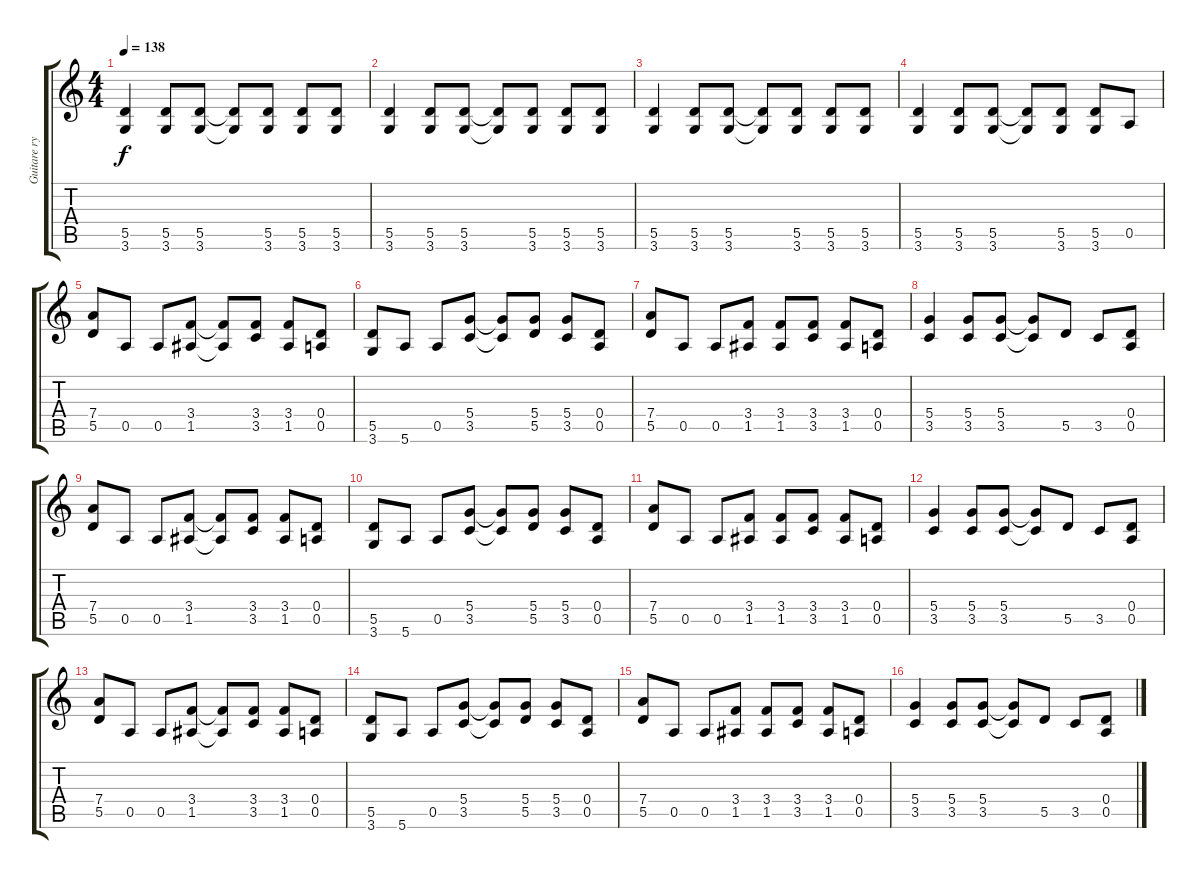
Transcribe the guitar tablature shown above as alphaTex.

\track ("Guitare rythmique 1" "Guitare ry") {instrument electricguitarmuted}
\staff {score tabs}
\tuning (E4 B3 G3 D3 A2 E2) {hide}
\ts (4 4)
\tempo 138
\clef g2
\ks c
(5.5 3.6).4{dy f} (5.5 3.6).8 (5.5 3.6).8 (5.5{t} 3.6{t}).8 (5.5 3.6).8 (5.5 3.6).8 (5.5 3.6).8 |
(5.5 3.6).4 (5.5 3.6).8 (5.5 3.6).8 (5.5{t} 3.6{t}).8 (5.5 3.6).8 (5.5 3.6).8 (5.5 3.6).8 |
(5.5 3.6).4 (5.5 3.6).8 (5.5 3.6).8 (5.5{t} 3.6{t}).8 (5.5 3.6).8 (5.5 3.6).8 (5.5 3.6).8 |
(5.5 3.6).4 (5.5 3.6).8 (5.5 3.6).8 (5.5{t} 3.6{t}).8 (5.5 3.6).8 (5.5 3.6).8 0.5.8 |
(7.4 5.5).8 0.5.8 0.5.8 (3.4 1.5).8 (3.4{t} 1.5{t}).8 (3.4 3.5).8 (3.4 1.5).8 (0.4 0.5).8 |
(5.5 3.6).8 5.6.8 0.5.8 (5.4 3.5).8 (5.4{t} 3.5{t}).8 (5.4 5.5).8 (5.4 3.5).8 (0.4 0.5).8 |
(7.4 5.5).8 0.5.8 0.5.8 (3.4 1.5).8 (3.4 1.5).8 (3.4 3.5).8 (3.4 1.5).8 (0.4 0.5).8 |
(5.4 3.5).4 (5.4 3.5).8 (5.4 3.5).8 (5.4{t} 3.5{t}).8 5.5.8 3.5.8 (0.4 0.5).8 |
(7.4 5.5).8 0.5.8 0.5.8 (3.4 1.5).8 (3.4{t} 1.5{t}).8 (3.4 3.5).8 (3.4 1.5).8 (0.4 0.5).8 |
(5.5 3.6).8 5.6.8 0.5.8 (5.4 3.5).8 (5.4{t} 3.5{t}).8 (5.4 5.5).8 (5.4 3.5).8 (0.4 0.5).8 |
(7.4 5.5).8 0.5.8 0.5.8 (3.4 1.5).8 (3.4 1.5).8 (3.4 3.5).8 (3.4 1.5).8 (0.4 0.5).8 |
(5.4 3.5).4 (5.4 3.5).8 (5.4 3.5).8 (5.4{t} 3.5{t}).8 5.5.8 3.5.8 (0.4 0.5).8 |
(7.4 5.5).8 0.5.8 0.5.8 (3.4 1.5).8 (3.4{t} 1.5{t}).8 (3.4 3.5).8 (3.4 1.5).8 (0.4 0.5).8 |
(5.5 3.6).8 5.6.8 0.5.8 (5.4 3.5).8 (5.4{t} 3.5{t}).8 (5.4 5.5).8 (5.4 3.5).8 (0.4 0.5).8 |
(7.4 5.5).8 0.5.8 0.5.8 (3.4 1.5).8 (3.4 1.5).8 (3.4 3.5).8 (3.4 1.5).8 (0.4 0.5).8 |
(5.4 3.5).4 (5.4 3.5).8 (5.4 3.5).8 (5.4{t} 3.5{t}).8 5.5.8 3.5.8 (0.4 0.5).8
